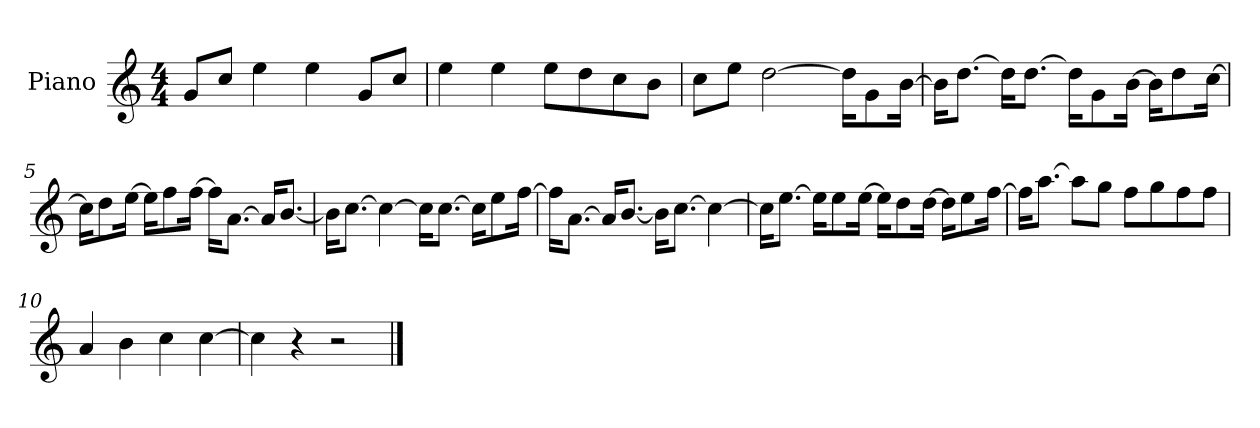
**kern
*part1
*staff1
*I"Piano
*I'P-no
*clefG2
*k[]
*M4/4
*MM90
=1
8g/L
8cc/J
4ee\
4ee\
8g/L
8cc/J
=2
4ee\
4ee\
8ee\L
8dd\
8cc\
8b\J
=3
8cc\L
8ee\J
[2dd\
16dd\KL]
8g\
[16b\Jk
=4
16b\KL]
[8.dd\J
16dd\KL]
[8.dd\J
16dd\KL]
8g\
[16b\Jk
16b\KL]
8dd\
[16cc\Jk
=5
16cc\KL]
8dd\
[16ee\Jk
16ee\KL]
8ff\
[16ff\Jk
16ff\KL]
[8.a\J
16a/KL]
[8.b/J
!!LO:LB:g=z
=6
16b\KL]
[8.cc\J
4cc\_
16cc\KL]
[8.cc\J
16cc\KL]
8ee\
[16ff\Jk
=7
16ff\KL]
[8.a\J
16a/KL]
[8.b/J
16b\KL]
[8.cc\J
4cc\_
=8
16cc\KL]
[8.ee\J
16ee\KL]
8ee\
[16ee\Jk
16ee\KL]
8dd\
[16dd\Jk
16dd\KL]
8ee\
[16ff\Jk
=9
16ff\KL]
[8.aa\J
8aa\L]
8gg\J
8ff\L
8gg\
8ff\
8ff\J
=10
4a/
4b\
4cc\
[4cc\
!!LO:LB:g=z
=11
4cc\]
4r
2r
==
*-
